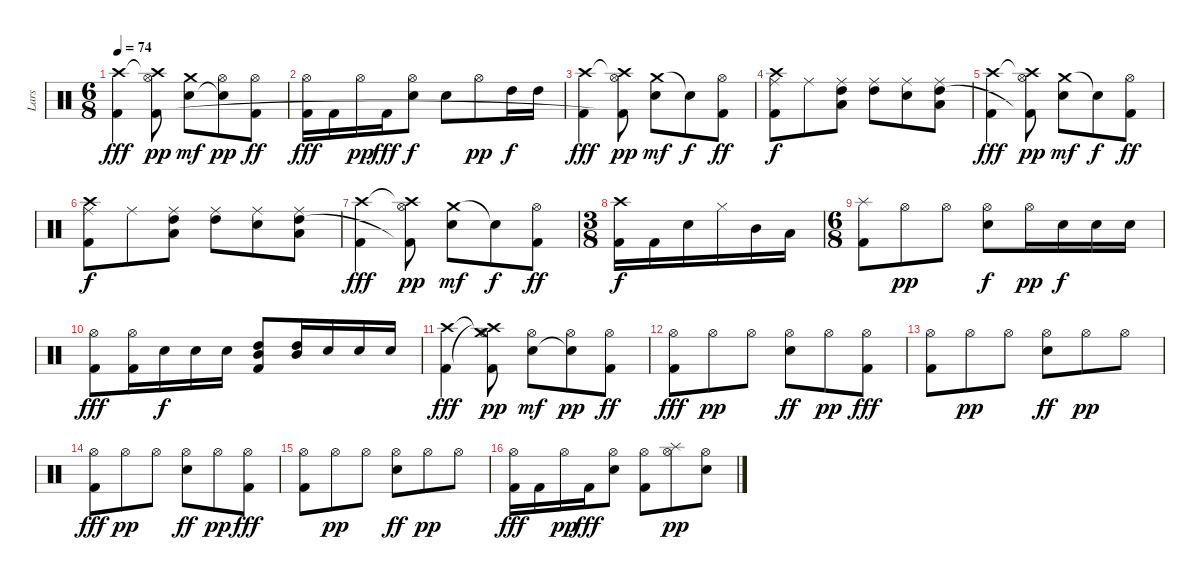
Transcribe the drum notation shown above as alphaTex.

\track ("Lars" "Lars") {instrument percussion}
\staff {score}
\articulation defaults
\ts (6 8)
\tempo 74
\clef neutral
\ks c
("Crash high (hit)" "Kick (hit) 2").4{dy fff} ("Crash high (hit)"{t} "Hi-Hat (open)" "Kick (hit) 2").8{dy pp} ("Crash medium (hit)" "Snare (hit) 2").8{dy mf} ("Hi-Hat (open)" "Snare (hit) 2"{t}).8{dy pp} ("Hi-Hat (open)" "Kick (hit) 2").8{dy ff} |
("Hi-Hat (open)" "Kick (hit) 2").16{dy fff} "Kick (hit) 2".16 "Hi-Hat (open)".16{dy pp} "Kick (hit) 2".16{dy fff} ("Hi-Hat (open)" "Snare (hit) 2").8{dy f} "Snare (hit) 2".8 "Hi-Hat (open)".8{dy pp} "High Tom (hit)".16{dy f} "High Tom (hit)".16 |
("Crash high (hit)" "Kick (hit) 2").4{dy fff} ("Crash high (hit)"{t} "Hi-Hat (open)" "Kick (hit) 2"{t}).8{dy pp} ("Crash medium (hit)" "Snare (hit) 2").8{dy mf} "Snare (hit) 2"{t}.8{dy f} ("Hi-Hat (open)" "Kick (hit) 2").8{dy ff} |
("Ride (middle)" "Kick (hit) 2" "Crash high (hit)").8{dy f} "Ride (middle)".8 ("Ride (middle)" "Low Tom (hit)" "High Tom (hit)").8 ("Ride (middle)" "High Tom (hit)").8 ("Ride (middle)" "Snare (hit) 2").8 ("Ride (middle)" "Low Tom (hit)" "High Tom (hit)").8 |
("Crash high (hit)" "Kick (hit) 2").4{dy fff} ("Crash high (hit)"{t} "Hi-Hat (open)" "Kick (hit) 2"{t}).8{dy pp} ("Crash medium (hit)" "Snare (hit) 2").8{dy mf} "Snare (hit) 2"{t}.8{dy f} ("Hi-Hat (open)" "Kick (hit) 2").8{dy ff} |
("Ride (middle)" "Kick (hit) 2" "Crash high (hit)").8{dy f} "Ride (middle)".8 ("Ride (middle)" "Low Tom (hit)" "High Tom (hit)").8 ("Ride (middle)" "High Tom (hit)").8 ("Ride (middle)" "Snare (hit) 2").8 ("Ride (middle)" "Low Tom (hit)" "High Tom (hit)").8 |
("Crash high (hit)" "Kick (hit) 2").4{dy fff} ("Crash high (hit)"{t} "Hi-Hat (open)" "Kick (hit) 2"{t}).8{dy pp} ("Crash medium (hit)" "Snare (hit) 2").8{dy mf} "Snare (hit) 2"{t}.8{dy f} ("Hi-Hat (open)" "Kick (hit) 2").8{dy ff} |
\ts (3 8)
("Kick (hit) 2" "Crash high (hit)").16{dy f} "Kick (hit) 2".16 "Snare (hit) 2".16 "Hi-Hat (closed)".16 "Mid Tom (hit)".16 "Low Tom (hit)".16 |
\ts (6 8)
("Kick (hit) 2" "Splash (hit)").8 "Hi-Hat (open)".8{dy pp} "Hi-Hat (open)".8 ("Hi-Hat (open)" "Snare (hit) 2").8{dy f} "Hi-Hat (open)".16{dy pp} "Snare (hit) 2".16{dy f} "Snare (hit) 2".16 "Snare (hit) 2".16 |
("Hi-Hat (open)" "Kick (hit) 2").8{dy fff} ("Hi-Hat (open)" "Kick (hit) 2").16 "Snare (hit) 2".16{dy f} "Snare (hit) 2".16 "Snare (hit) 2".16 ("Mid Tom (hit)" "Kick (hit) 2" "High Tom (hit)").8 ("Mid Tom (hit)" "High Tom (hit)").16 "Snare (hit) 2".16 "Snare (hit) 2".16 "Snare (hit) 2".16 |
("Crash high (hit)" "Kick (hit) 2").4{dy fff} ("Crash medium (hit)"{t} "Crash high (hit)"{t} "Hi-Hat (open)" "Kick (hit) 2").8{dy pp} ("Hi-Hat (open)" "Snare (hit) 2").8{dy mf} ("Hi-Hat (open)" "Snare (hit) 2"{t}).8{dy pp} ("Hi-Hat (open)" "Kick (hit) 2").8{dy ff} |
("Hi-Hat (open)" "Kick (hit) 2").8{dy fff} "Hi-Hat (open)".8{dy pp} "Hi-Hat (open)".8 ("Hi-Hat (open)" "Snare (hit) 2").8{dy ff} "Hi-Hat (open)".8{dy pp} ("Hi-Hat (open)" "Kick (hit) 2").8{dy fff} |
("Hi-Hat (open)" "Kick (hit) 2").8 "Hi-Hat (open)".8{dy pp} "Hi-Hat (open)".8 ("Hi-Hat (open)" "Snare (hit) 2").8{dy ff} "Hi-Hat (open)".8{dy pp} "Hi-Hat (open)".8 |
("Hi-Hat (open)" "Kick (hit) 2").8{dy fff} "Hi-Hat (open)".8{dy pp} "Hi-Hat (open)".8 ("Hi-Hat (open)" "Snare (hit) 2").8{dy ff} "Hi-Hat (open)".8{dy pp} ("Hi-Hat (open)" "Kick (hit) 2").8{dy fff} |
("Hi-Hat (open)" "Kick (hit) 2").8 "Hi-Hat (open)".8{dy pp} "Hi-Hat (open)".8 ("Hi-Hat (open)" "Snare (hit) 2").8{dy ff} "Hi-Hat (open)".8{dy pp} "Hi-Hat (open)".8 |
("Hi-Hat (open)" "Kick (hit) 2").16{dy fff} "Kick (hit) 2".16 "Hi-Hat (open)".16{dy pp} "Kick (hit) 2".16{dy fff} ("Hi-Hat (open)" "Snare (hit) 2").8 ("Hi-Hat (open)" "Kick (hit) 2").8 ("Hi-Hat (open)" "Splash (hit)").8{dy pp} ("Hi-Hat (open)" "Snare (hit) 2").8
